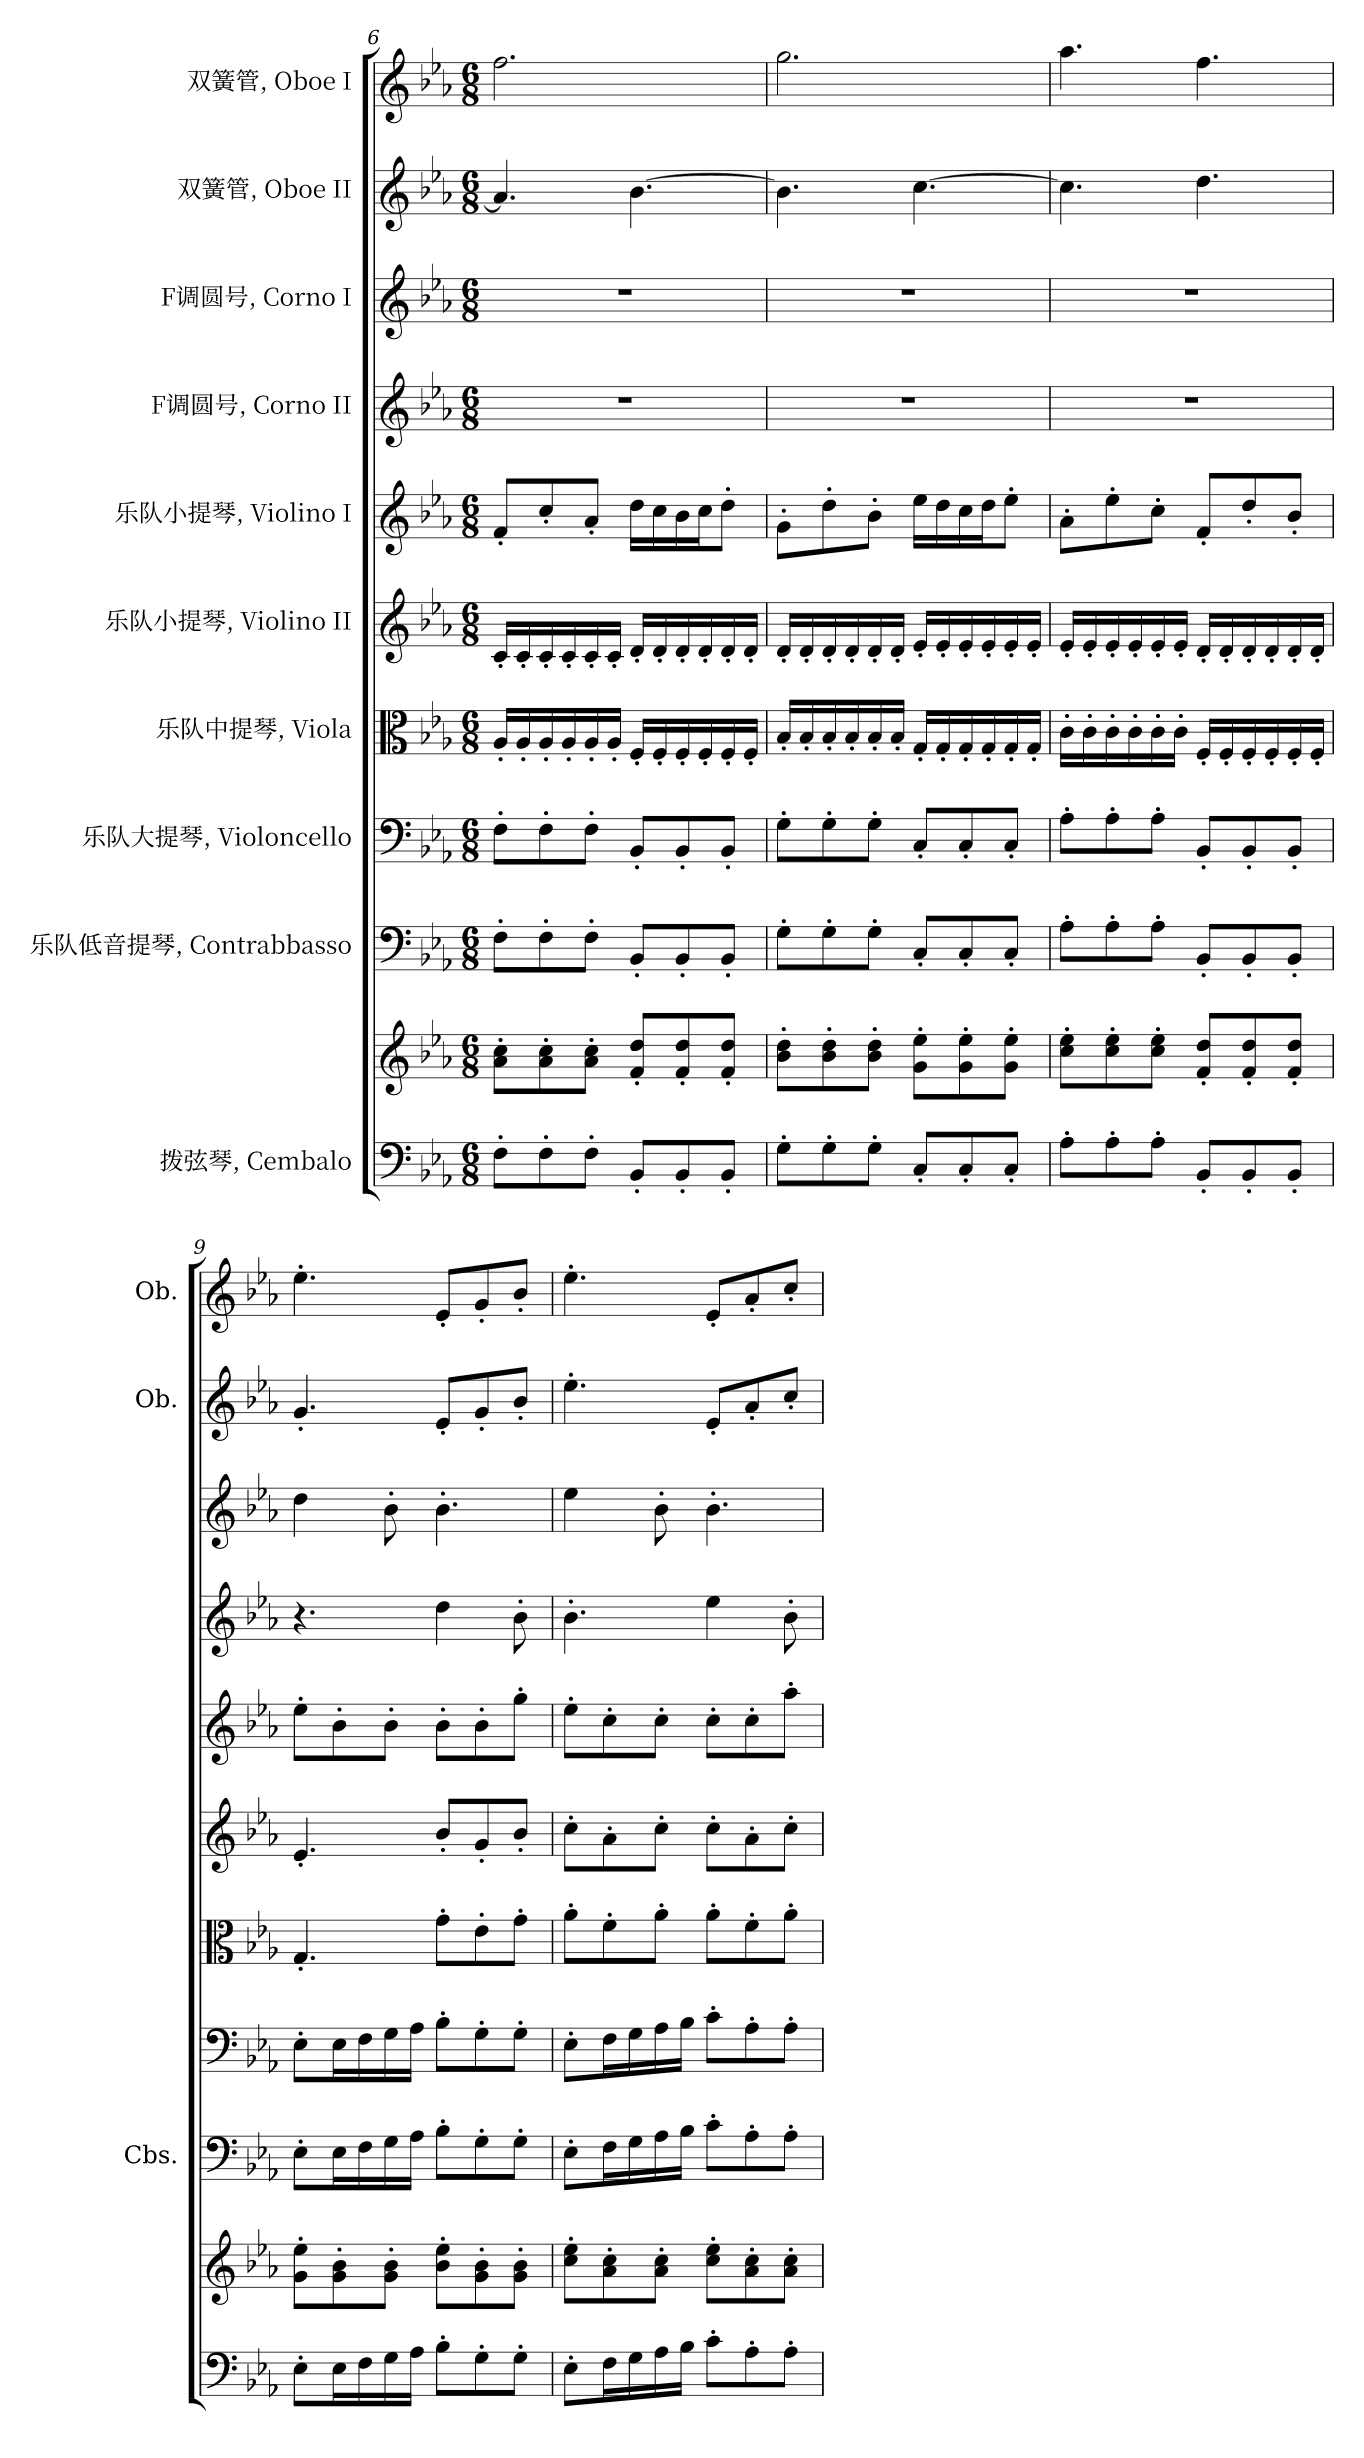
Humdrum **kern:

**kern	**kern	**kern	**kern	**kern	**kern	**kern	**kern	**kern	**kern	**kern
*part10	*part10	*part9	*part8	*part7	*part6	*part5	*part4	*part3	*part2	*part1
*staff11	*staff10	*staff9	*staff8	*staff7	*staff6	*staff5	*staff4	*staff3	*staff2	*staff1
*I"拨弦琴, Cembalo	*	*I"乐队低音提琴, Contrabbasso	*I"乐队大提琴, Violoncello	*I"乐队中提琴, Viola	*I"乐队小提琴, Violino II	*I"乐队小提琴, Violino I	*I"F调圆号, Corno II	*I"F调圆号, Corno I	*I"双簧管, Oboe II	*I"双簧管, Oboe I
*	*	*I'Cbs.	*	*	*	*	*	*	*I'Ob.	*I'Ob.
*clefF4	*clefG2	*clefF4	*clefF4	*clefC3	*clefG2	*clefG2	*clefG2	*clefG2	*clefG2	*clefG2
*	*	*ITrd7c12	*	*	*	*	*ITrd4c7	*ITrd4c7	*	*
*k[b-e-a-]	*k[b-e-a-]	*k[b-e-a-]	*k[b-e-a-]	*k[b-e-a-]	*k[b-e-a-]	*k[b-e-a-]	*k[b-e-a-d-]	*k[b-e-a-d-]	*k[b-e-a-]	*k[b-e-a-]
*M6/8	*M6/8	*M6/8	*M6/8	*M6/8	*M6/8	*M6/8	*M6/8	*M6/8	*M6/8	*M6/8
=6	=6	=6	=6	=6	=6	=6	=6	=6	=6	=6
8F'\L	8a-\' 8cc\'L	8FF'\L	8F'\L	16A-'/LL	16c'/LL	8f'/L	2.r	2.r	4.a-/]	2.ff\
.	.	.	.	16A-'/	16c'/	.	.	.	.	.
8F'\	8a-\' 8cc\'	8FF'\	8F'\	16A-'/	16c'/	8cc'/	.	.	.	.
.	.	.	.	16A-'/	16c'/	.	.	.	.	.
8F'\J	8a-\' 8cc\'J	8FF'\J	8F'\J	16A-'/	16c'/	8a-'/J	.	.	.	.
.	.	.	.	16A-'/JJ	16c'/JJ	.	.	.	.	.
8BB-'/L	8f/' 8dd/'L	8BBB-'/L	8BB-'/L	16F'/LL	16d'/LL	16dd\LL	.	.	[4.b-\	.
.	.	.	.	16F'/	16d'/	16cc\	.	.	.	.
8BB-'/	8f/' 8dd/'	8BBB-'/	8BB-'/	16F'/	16d'/	16b-\	.	.	.	.
.	.	.	.	16F'/	16d'/	16cc\J	.	.	.	.
8BB-'/J	8f/' 8dd/'J	8BBB-'/J	8BB-'/J	16F'/	16d'/	8dd'\J	.	.	.	.
.	.	.	.	16F'/JJ	16d'/JJ	.	.	.	.	.
!!LO:PB:g=z
=7	=7	=7	=7	=7	=7	=7	=7	=7	=7	=7
8G'\L	8b-\' 8dd\'L	8GG'\L	8G'\L	16B-'/LL	16d'/LL	8g'\L	2.r	2.r	4.b-\]	2.gg\
.	.	.	.	16B-'/	16d'/	.	.	.	.	.
8G'\	8b-\' 8dd\'	8GG'\	8G'\	16B-'/	16d'/	8dd'\	.	.	.	.
.	.	.	.	16B-'/	16d'/	.	.	.	.	.
8G'\J	8b-\' 8dd\'J	8GG'\J	8G'\J	16B-'/	16d'/	8b-'\J	.	.	.	.
.	.	.	.	16B-'/JJ	16d'/JJ	.	.	.	.	.
8C'/L	8g\' 8ee-\'L	8CC'/L	8C'/L	16G'/LL	16e-'/LL	16ee-\LL	.	.	[4.cc\	.
.	.	.	.	16G'/	16e-'/	16dd\	.	.	.	.
8C'/	8g\' 8ee-\'	8CC'/	8C'/	16G'/	16e-'/	16cc\	.	.	.	.
.	.	.	.	16G'/	16e-'/	16dd\J	.	.	.	.
8C'/J	8g\' 8ee-\'J	8CC'/J	8C'/J	16G'/	16e-'/	8ee-'\J	.	.	.	.
.	.	.	.	16G'/JJ	16e-'/JJ	.	.	.	.	.
=8	=8	=8	=8	=8	=8	=8	=8	=8	=8	=8
8A-'\L	8cc\' 8ee-\'L	8AA-'\L	8A-'\L	16c'\LL	16e-'/LL	8a-'\L	2.r	2.r	4.cc\]	4.aa-\
.	.	.	.	16c'\	16e-'/	.	.	.	.	.
8A-'\	8cc\' 8ee-\'	8AA-'\	8A-'\	16c'\	16e-'/	8ee-'\	.	.	.	.
.	.	.	.	16c'\	16e-'/	.	.	.	.	.
8A-'\J	8cc\' 8ee-\'J	8AA-'\J	8A-'\J	16c'\	16e-'/	8cc'\J	.	.	.	.
.	.	.	.	16c'\JJ	16e-'/JJ	.	.	.	.	.
8BB-'/L	8f/' 8dd/'L	8BBB-'/L	8BB-'/L	16F'/LL	16d'/LL	8f'/L	.	.	4.dd\	4.ff\
.	.	.	.	16F'/	16d'/	.	.	.	.	.
8BB-'/	8f/' 8dd/'	8BBB-'/	8BB-'/	16F'/	16d'/	8dd'/	.	.	.	.
.	.	.	.	16F'/	16d'/	.	.	.	.	.
8BB-'/J	8f/' 8dd/'J	8BBB-'/J	8BB-'/J	16F'/	16d'/	8b-'/J	.	.	.	.
.	.	.	.	16F'/JJ	16d'/JJ	.	.	.	.	.
=9	=9	=9	=9	=9	=9	=9	=9	=9	=9	=9
8E-'\L	8g\' 8ee-\'L	8EE-'\L	8E-'\L	4.G'/	4.e-'/	8ee-'\L	4.r	4g\	4.g'/	4.ee-'\
16E-\L	8g\' 8b-\'	16EE-\L	16E-\L	.	.	8b-'\	.	.	.	.
16F\	.	16FF\	16F\	.	.	.	.	.	.	.
16G\	8g\' 8b-\'J	16GG\	16G\	.	.	8b-'\J	.	8e-'\	.	.
16A-\JJ	.	16AA-\JJ	16A-\JJ	.	.	.	.	.	.	.
8B-'\L	8b-\' 8ee-\'L	8BB-'\L	8B-'\L	8g'\L	8b-'/L	8b-'\L	4g\	4.e-'\	8e-'/L	8e-'/L
8G'\	8g\' 8b-\'	8GG'\	8G'\	8e-'\	8g'/	8b-'\	.	.	8g'/	8g'/
8G'\J	8g\' 8b-\'J	8GG'\J	8G'\J	8g'\J	8b-'/J	8gg'\J	8e-'\	.	8b-'/J	8b-'/J
=10	=10	=10	=10	=10	=10	=10	=10	=10	=10	=10
8E-'\L	8cc\' 8ee-\'L	8EE-'\L	8E-'\L	8a-'\L	8cc'\L	8ee-'\L	4.e-'\	4a-\	4.ee-'\	4.ee-'\
16F\L	8a-\' 8cc\'	16FF\L	16F\L	8f'\	8a-'\	8cc'\	.	.	.	.
16G\	.	16GG\	16G\	.	.	.	.	.	.	.
16A-\	8a-\' 8cc\'J	16AA-\	16A-\	8a-'\J	8cc'\J	8cc'\J	.	8e-'\	.	.
16B-\JJ	.	16BB-\JJ	16B-\JJ	.	.	.	.	.	.	.
8c'\L	8cc\' 8ee-\'L	8C'\L	8c'\L	8a-'\L	8cc'\L	8cc'\L	4a-\	4.e-'\	8e-'/L	8e-'/L
8A-'\	8a-\' 8cc\'	8AA-'\	8A-'\	8f'\	8a-'\	8cc'\	.	.	8a-'/	8a-'/
8A-'\J	8a-\' 8cc\'J	8AA-'\J	8A-'\J	8a-'\J	8cc'\J	8aa-'\J	8e-'\	.	8cc'/J	8cc'/J
=	=	=	=	=	=	=	=	=	=	=
*-	*-	*-	*-	*-	*-	*-	*-	*-	*-	*-
